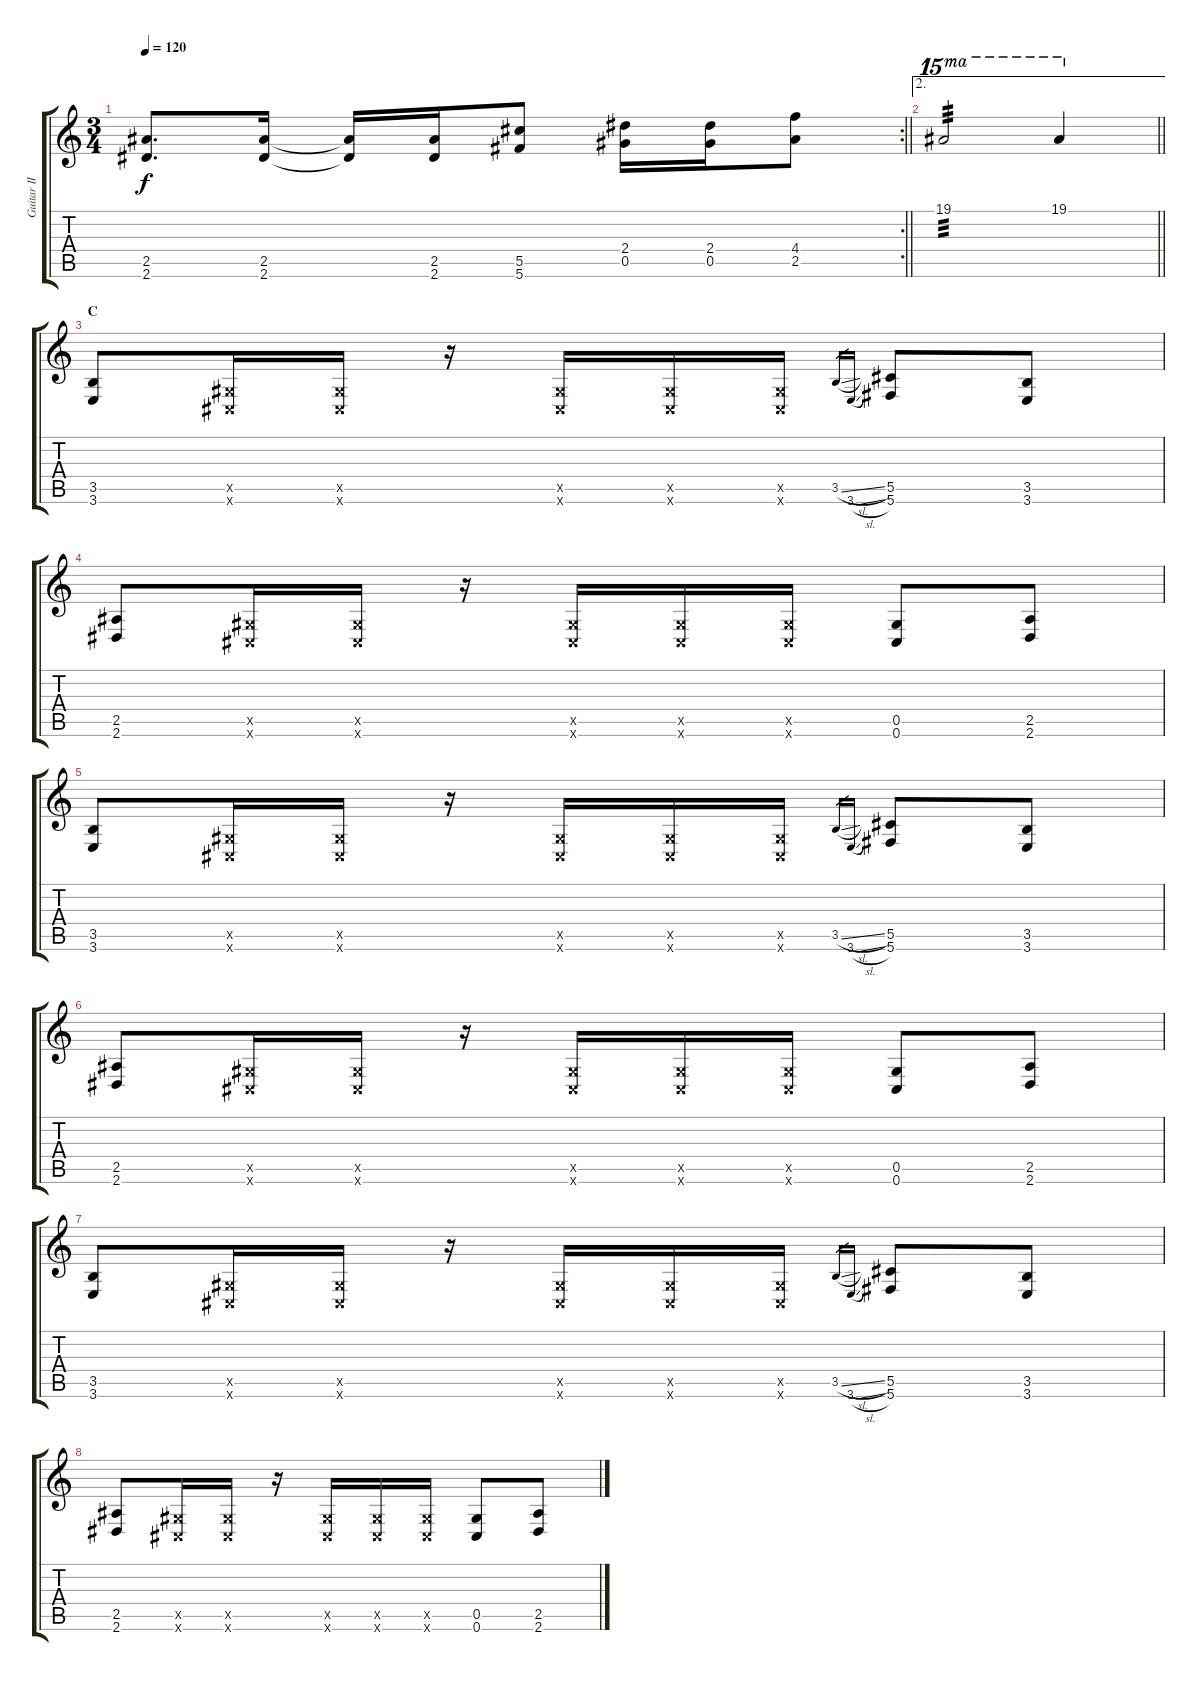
\track ("Guitar II" "Guitar II") {instrument overdrivenguitar}
\staff {score tabs}
\tuning (Eb4 Bb3 Gb3 Db3 Ab2 Db2) {hide}
\rc 2
\ts (3 4)
\tempo 120
\clef g2
\barLineRight lightlight
\ks c
(2.5 2.6).8{d ot 8vb dy f} (2.5 2.6).16{ot 8vb} (2.5{t} 2.6{t}).16{ot 8vb} (2.5 2.6).16{ot 8vb} (5.5 5.6).8{ot 8vb} (2.4 0.5).16{ot 8vb} (2.4 0.5).16{ot 8vb} (4.4 2.5).8{ot 8vb} |
\ae 2
\barLineRight lightlight
19.1.2{ot 15ma tp 3} 19.1.4{ot 15ma} |
\section ("" "C")
(3.5 3.6).8 (0.5{x} 0.6{x}).16 (0.5{x} 0.6{x}).16 r.16 (0.5{x} 0.6{x}).16 (0.5{x} 0.6{x}).16 (0.5{x} 0.6{x}).16 3.5{sl}.16{gr} 3.6{sl}.16{gr} (5.5 5.6).8 (3.5 3.6).8 |
(2.5 2.6).8 (0.5{x} 0.6{x}).16 (0.5{x} 0.6{x}).16 r.16 (0.5{x} 0.6{x}).16 (0.5{x} 0.6{x}).16 (0.5{x} 0.6{x}).16 (0.5 0.6).8 (2.5 2.6).8 |
(3.5 3.6).8 (0.5{x} 0.6{x}).16 (0.5{x} 0.6{x}).16 r.16 (0.5{x} 0.6{x}).16 (0.5{x} 0.6{x}).16 (0.5{x} 0.6{x}).16 3.5{sl}.16{gr} 3.6{sl}.16{gr} (5.5 5.6).8 (3.5 3.6).8 |
(2.5 2.6).8 (0.5{x} 0.6{x}).16 (0.5{x} 0.6{x}).16 r.16 (0.5{x} 0.6{x}).16 (0.5{x} 0.6{x}).16 (0.5{x} 0.6{x}).16 (0.5 0.6).8 (2.5 2.6).8 |
(3.5 3.6).8 (0.5{x} 0.6{x}).16 (0.5{x} 0.6{x}).16 r.16 (0.5{x} 0.6{x}).16 (0.5{x} 0.6{x}).16 (0.5{x} 0.6{x}).16 3.5{sl}.16{gr} 3.6{sl}.16{gr} (5.5 5.6).8 (3.5 3.6).8 |
(2.5 2.6).8 (0.5{x} 0.6{x}).16 (0.5{x} 0.6{x}).16 r.16 (0.5{x} 0.6{x}).16 (0.5{x} 0.6{x}).16 (0.5{x} 0.6{x}).16 (0.5 0.6).8 (2.5 2.6).8
